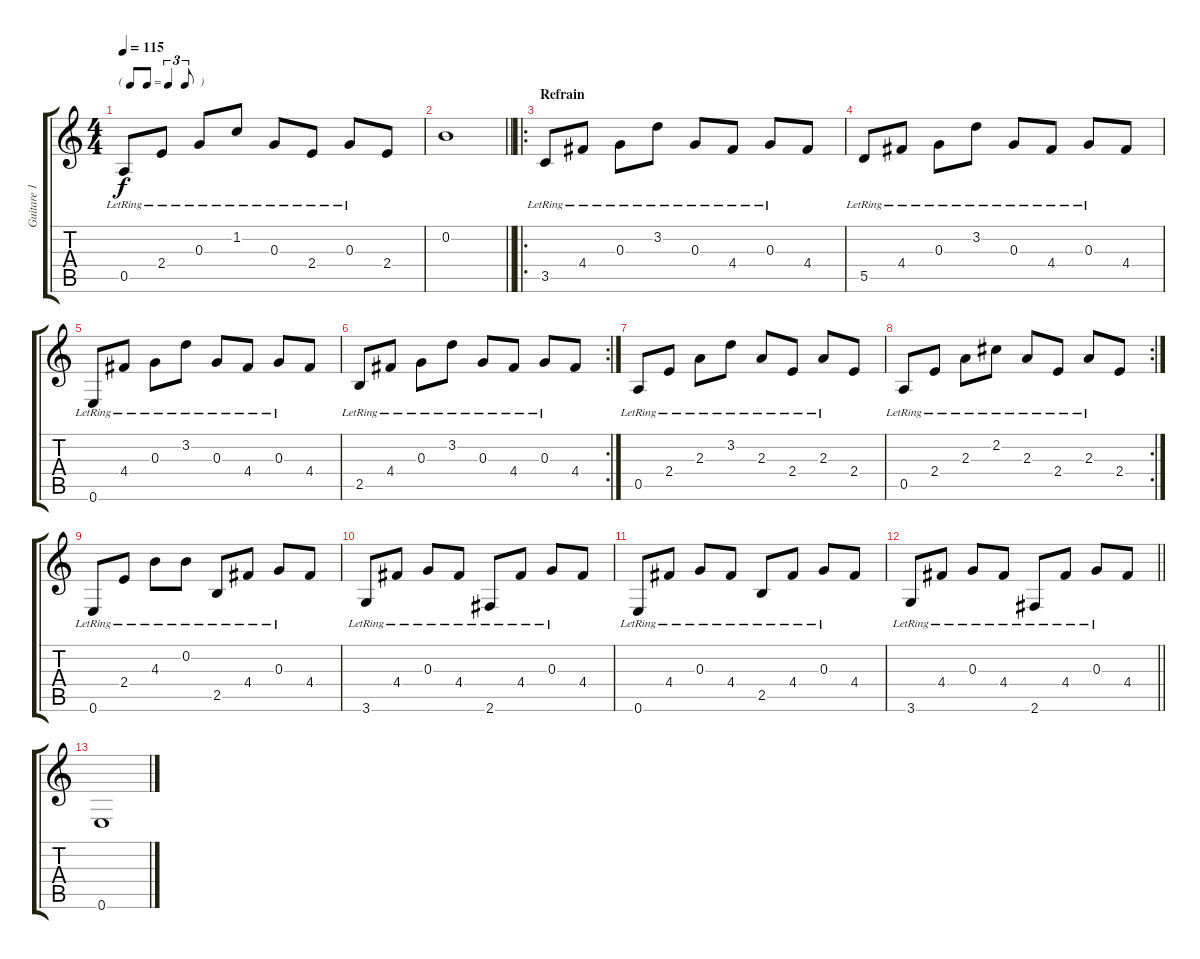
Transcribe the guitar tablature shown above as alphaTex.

\track ("Guitare 1" "Guitare 1") {instrument acousticguitarsteel}
\staff {score tabs}
\tuning (E4 B3 G3 D3 A2 E2) {hide}
\ts (4 4)
\tf triplet8th
\tempo 115
\clef g2
\ks c
0.5{lr}.8{dy f} 2.4{lr}.8 0.3{lr}.8 1.2{lr}.8 0.3{lr}.8 2.4{lr}.8 0.3{lr}.8 2.4.8 |
\barLineRight lightlight
0.2.1 |
\ro
\section ("" "Refrain")
3.5{lr}.8 4.4{lr}.8 0.3{lr}.8 3.2{lr}.8 0.3{lr}.8 4.4{lr}.8 0.3{lr}.8 4.4.8 |
5.5{lr}.8 4.4{lr}.8 0.3{lr}.8 3.2{lr}.8 0.3{lr}.8 4.4{lr}.8 0.3{lr}.8 4.4.8 |
0.6{lr}.8 4.4{lr}.8 0.3{lr}.8 3.2{lr}.8 0.3{lr}.8 4.4{lr}.8 0.3{lr}.8 4.4.8 |
\rc 2
2.5{lr}.8 4.4{lr}.8 0.3{lr}.8 3.2{lr}.8 0.3{lr}.8 4.4{lr}.8 0.3{lr}.8 4.4.8 |
0.5{lr}.8 2.4{lr}.8 2.3{lr}.8 3.2{lr}.8 2.3{lr}.8 2.4{lr}.8 2.3{lr}.8 2.4.8 |
\rc 2
0.5{lr}.8 2.4{lr}.8 2.3{lr}.8 2.2{lr}.8 2.3{lr}.8 2.4{lr}.8 2.3{lr}.8 2.4.8 |
0.6{lr}.8 2.4{lr}.8 4.3{lr}.8 0.2{lr}.8 2.5{lr}.8 4.4{lr}.8 0.3{lr}.8 4.4.8 |
3.6{lr}.8 4.4{lr}.8 0.3{lr}.8 4.4{lr}.8 2.6{lr}.8 4.4{lr}.8 0.3{lr}.8 4.4.8 |
0.6{lr}.8 4.4{lr}.8 0.3{lr}.8 4.4{lr}.8 2.5{lr}.8 4.4{lr}.8 0.3{lr}.8 4.4.8 |
\barLineRight lightlight
3.6{lr}.8 4.4{lr}.8 0.3{lr}.8 4.4{lr}.8 2.6{lr}.8 4.4{lr}.8 0.3{lr}.8 4.4.8 |
0.6.1
